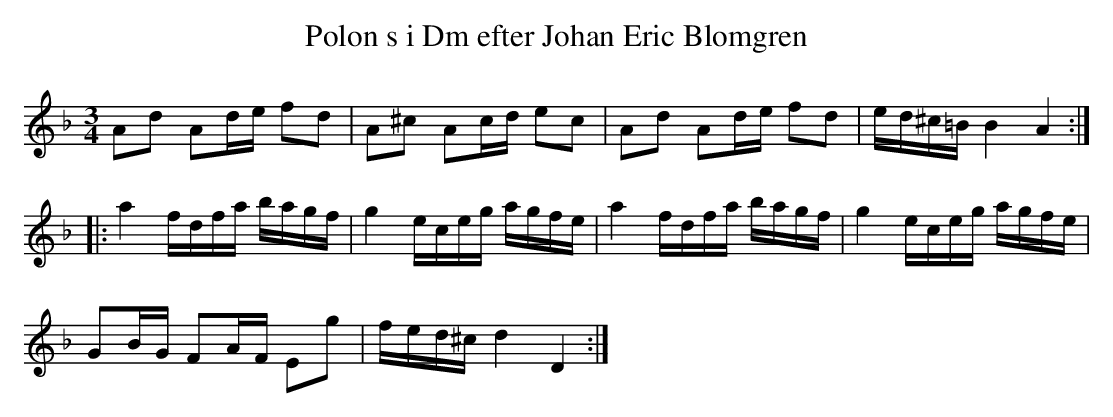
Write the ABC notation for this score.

X:1
T:Polon s i Dm efter Johan Eric Blomgren
M:3/4
L:1/16
K:Dm
A2d2 A2de f2d2 | A2^c2 A2cd e2c2 | A2d2 A2de f2d2 | ed^c=B B4 A4 ::
a4 fdfa bagf | g4 eceg agfe | a4 fdfa bagf | g4 eceg agfe |
G2BG F2AF E2g2 | fed^c d4 D4 :|
